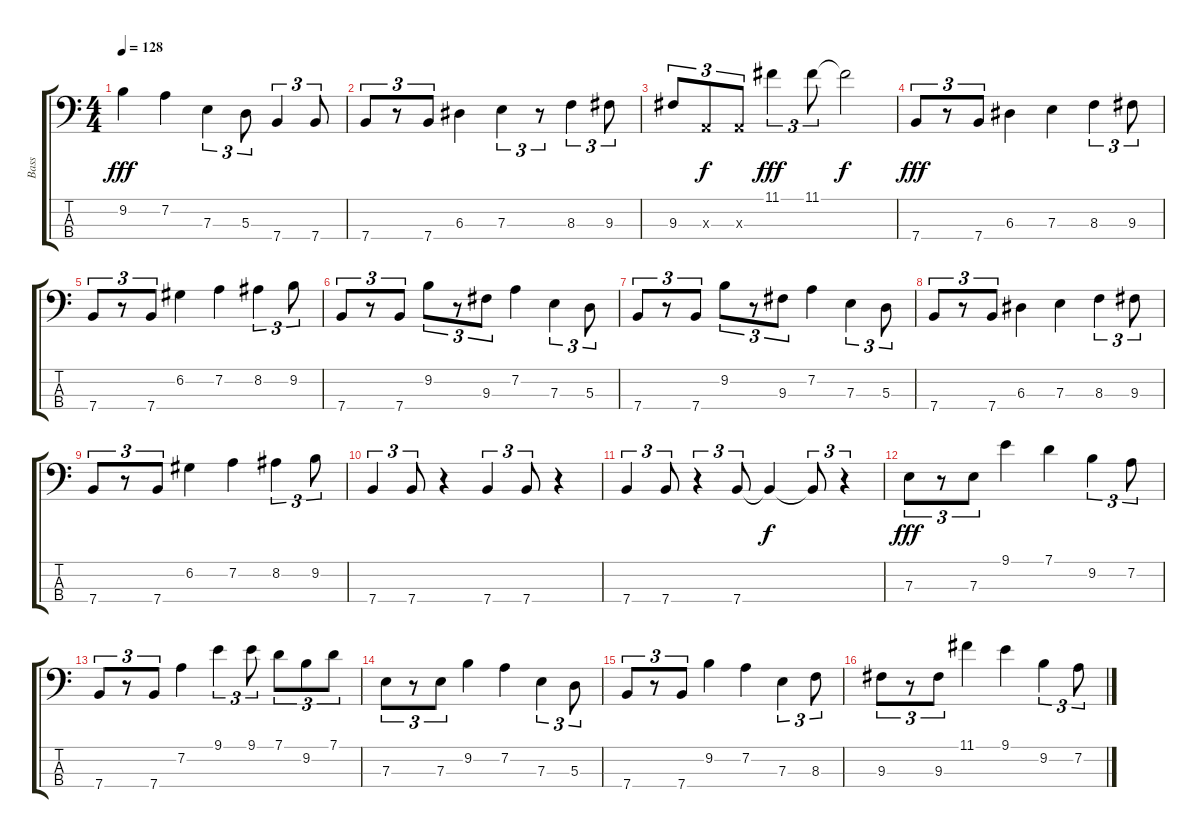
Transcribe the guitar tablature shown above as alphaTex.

\track ("Bass" "Bass") {instrument electricbassfinger}
\staff {score tabs}
\tuning (G2 D2 A1 E1) {hide}
\ts (4 4)
\tempo 128
\clef f4
\ks c
9.2.4{dy fff} 7.2.4 7.3.4{tu (3 2)} 5.3.8{tu (3 2)} 7.4.4{tu (3 2)} 7.4.8{tu (3 2)} |
7.4.8{tu (3 2)} r.8{tu (3 2)} 7.4.8{tu (3 2)} 6.3.4 7.3.4{tu (3 2)} r.8{tu (3 2)} 8.3.4{tu (3 2)} 9.3.8{tu (3 2)} |
9.3.8{tu (3 2)} 0.3{x}.8{tu (3 2) dy f} 0.3{x}.8{tu (3 2)} 11.1.4{tu (3 2) dy fff} 11.1.8{tu (3 2)} 11.1{t}.2{dy f} |
7.4.8{tu (3 2) dy fff} r.8{tu (3 2)} 7.4.8{tu (3 2)} 6.3.4 7.3.4 8.3.4{tu (3 2)} 9.3.8{tu (3 2)} |
7.4.8{tu (3 2)} r.8{tu (3 2)} 7.4.8{tu (3 2)} 6.2.4 7.2.4 8.2.4{tu (3 2)} 9.2.8{tu (3 2)} |
7.4.8{tu (3 2)} r.8{tu (3 2)} 7.4.8{tu (3 2)} 9.2.8{tu (3 2)} r.8{tu (3 2)} 9.3.8{tu (3 2)} 7.2.4 7.3.4{tu (3 2)} 5.3.8{tu (3 2)} |
7.4.8{tu (3 2)} r.8{tu (3 2)} 7.4.8{tu (3 2)} 9.2.8{tu (3 2)} r.8{tu (3 2)} 9.3.8{tu (3 2)} 7.2.4 7.3.4{tu (3 2)} 5.3.8{tu (3 2)} |
7.4.8{tu (3 2)} r.8{tu (3 2)} 7.4.8{tu (3 2)} 6.3.4 7.3.4 8.3.4{tu (3 2)} 9.3.8{tu (3 2)} |
7.4.8{tu (3 2)} r.8{tu (3 2)} 7.4.8{tu (3 2)} 6.2.4 7.2.4 8.2.4{tu (3 2)} 9.2.8{tu (3 2)} |
7.4.4{tu (3 2)} 7.4.8{tu (3 2)} r.4 7.4.4{tu (3 2)} 7.4.8{tu (3 2)} r.4 |
7.4.4{tu (3 2)} 7.4.8{tu (3 2)} r.4{tu (3 2)} 7.4.8{tu (3 2)} 7.4{t}.4{dy f} 7.4{t}.8{tu (3 2)} r.4{tu (3 2)} |
7.3.8{tu (3 2) dy fff} r.8{tu (3 2)} 7.3.8{tu (3 2)} 9.1.4 7.1.4 9.2.4{tu (3 2)} 7.2.8{tu (3 2)} |
7.4.8{tu (3 2)} r.8{tu (3 2)} 7.4.8{tu (3 2)} 7.2.4 9.1.4{tu (3 2)} 9.1.8{tu (3 2)} 7.1.8{tu (3 2)} 9.2.8{tu (3 2)} 7.1.8{tu (3 2)} |
7.3.8{tu (3 2)} r.8{tu (3 2)} 7.3.8{tu (3 2)} 9.2.4 7.2.4 7.3.4{tu (3 2)} 5.3.8{tu (3 2)} |
7.4.8{tu (3 2)} r.8{tu (3 2)} 7.4.8{tu (3 2)} 9.2.4 7.2.4 7.3.4{tu (3 2)} 8.3.8{tu (3 2)} |
9.3.8{tu (3 2)} r.8{tu (3 2)} 9.3.8{tu (3 2)} 11.1.4 9.1.4 9.2.4{tu (3 2)} 7.2.8{tu (3 2)}
